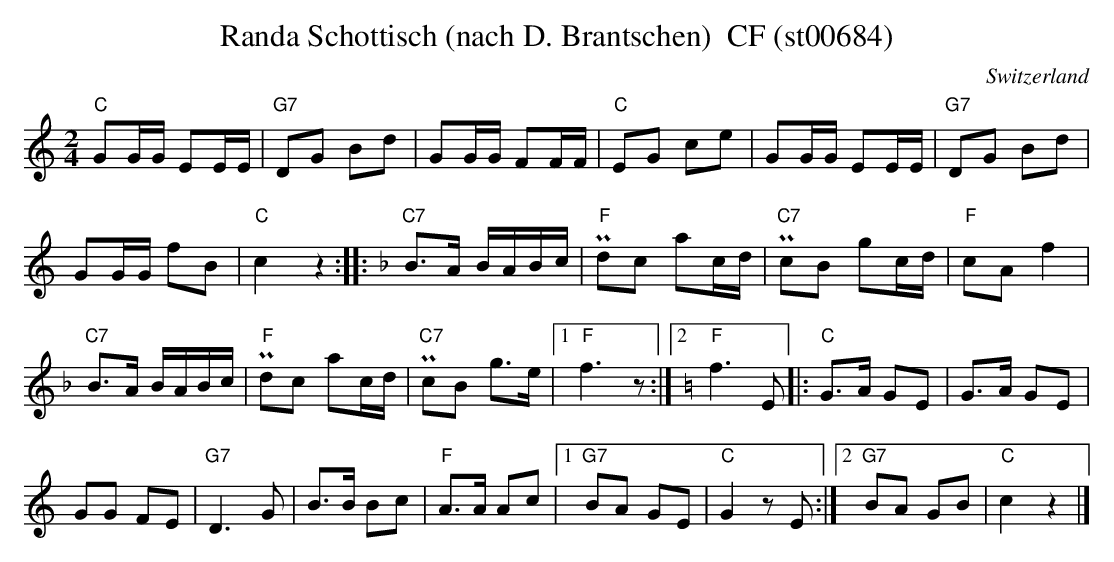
X:1
T: Randa Schottisch (nach D. Brantschen)  CF (st00684)
O:Switzerland
M:2/4
L:1/8
K:C major
"C"GG/G/ EE/E/ | "G7"DG Bd | GG/G/ FF/F/ | "C"EG ce | GG/G/ EE/E/ | "G7"DG Bd |
GG/G/ fB | "C"c2z2:: [K:F] "C7"B>A B/A/B/c/ | P"F"dc ac/d/ | P"C7"cB gc/d/ | "F"cAf2 |
"C7"B>A B/A/B/c/ | P"F"dc ac/d/ | "C7"PcB g>e |1 "F"f3z :|2 [K:C] "F"f3E |: "C"G>A GE | G>A GE |
GG FE | "G7"D3G | B>B Bc | "F"A>A Ac |1 "G7"BA GE | "C"G2 zE :|2 "G7"BA GB | "C"c2z2 |]
